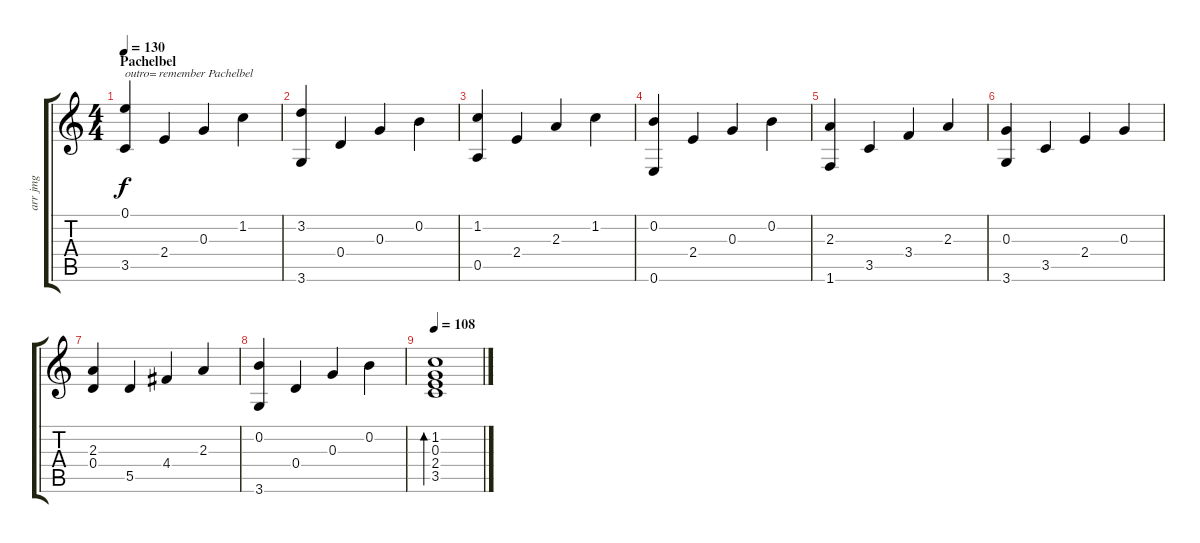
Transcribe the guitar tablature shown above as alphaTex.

\track ("arr jmg" "arr jmg") {instrument acousticguitarsteel}
\staff {score tabs}
\tuning (E4 B3 G3 D3 A2 E2) {hide}
\ts (4 4)
\section ("" "Pachelbel")
\tempo 130
\clef g2
\ks c
(0.1 3.5).4{txt "outro= remember Pachelbel" dy f instrument acousticguitarnylon} 2.4.4 0.3.4 1.2.4 |
(3.2 3.6).4 0.4.4 0.3.4 0.2.4 |
(1.2 0.5).4 2.4.4 2.3.4 1.2.4 |
(0.2 0.6).4 2.4.4 0.3.4 0.2.4 |
(2.3 1.6).4 3.5.4 3.4.4 2.3.4 |
(0.3 3.6).4 3.5.4 2.4.4 0.3.4 |
(2.3 0.4).4 5.5.4 4.4.4 2.3.4 |
(0.2 3.6).4 0.4.4 0.3.4 0.2.4 |
\tempo 108
(1.2 0.3 2.4 3.5).1{bd 240}
